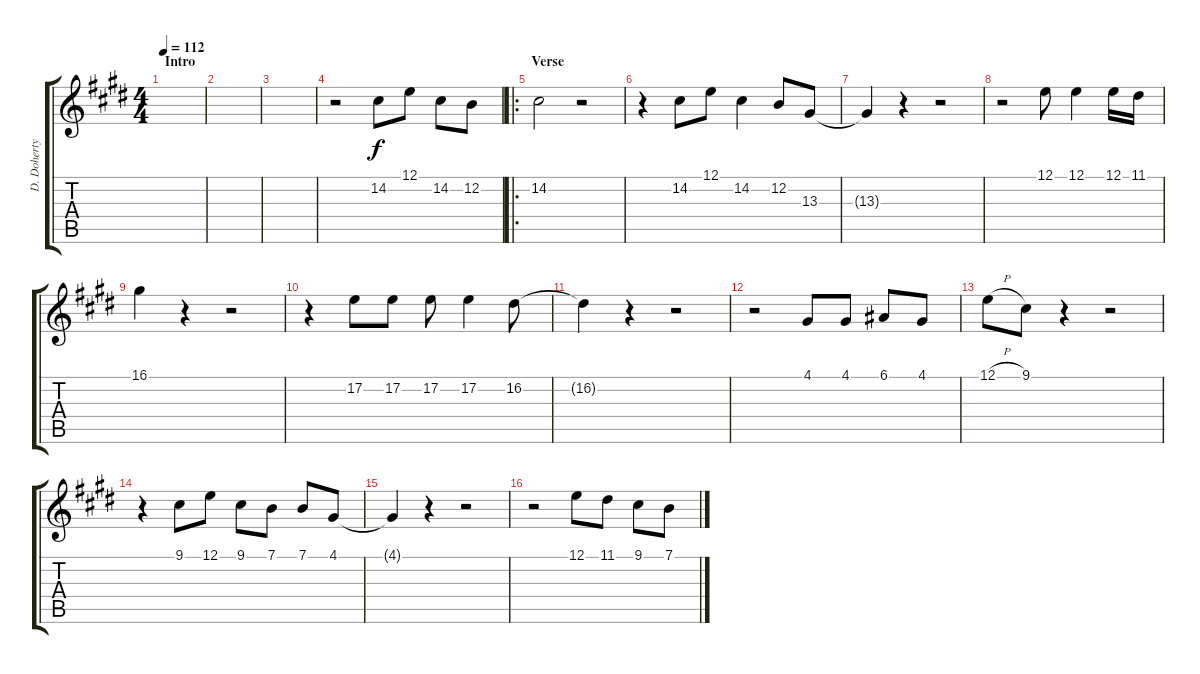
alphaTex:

\track ("D. Doherty/J. Phillips" "D. Doherty") {instrument recorder}
\staff {score tabs}
\tuning (E4 B3 G3 D3 A2 E2) {hide}
\ts (4 4)
\section ("" "Intro")
\tempo 112
\clef g2
\ks e
|
|
|
r.2 14.2.8 12.1.8 14.2.8 12.2.8 |
\ro
\section ("" "Verse ")
14.2.2 r.2 |
r.4 14.2.8 12.1.8 14.2.4 12.2.8 13.3.8 |
13.3{t}.4 r.4 r.2 |
r.2 12.1.8 12.1.4 12.1.16 11.1.16 |
16.1.4 r.4 r.2 |
r.4 17.2.8 17.2.8 17.2.8 17.2.4 16.2.8 |
16.2{t}.4 r.4 r.2 |
r.2 4.1.8 4.1.8 6.1.8 4.1.8 |
12.1{h}.8 9.1.8 r.4 r.2 |
r.4 9.1.8 12.1.8 9.1.8 7.1.8 7.1.8 4.1.8 |
4.1{t}.4 r.4 r.2 |
r.2 12.1.8 11.1.8 9.1.8 7.1.8
